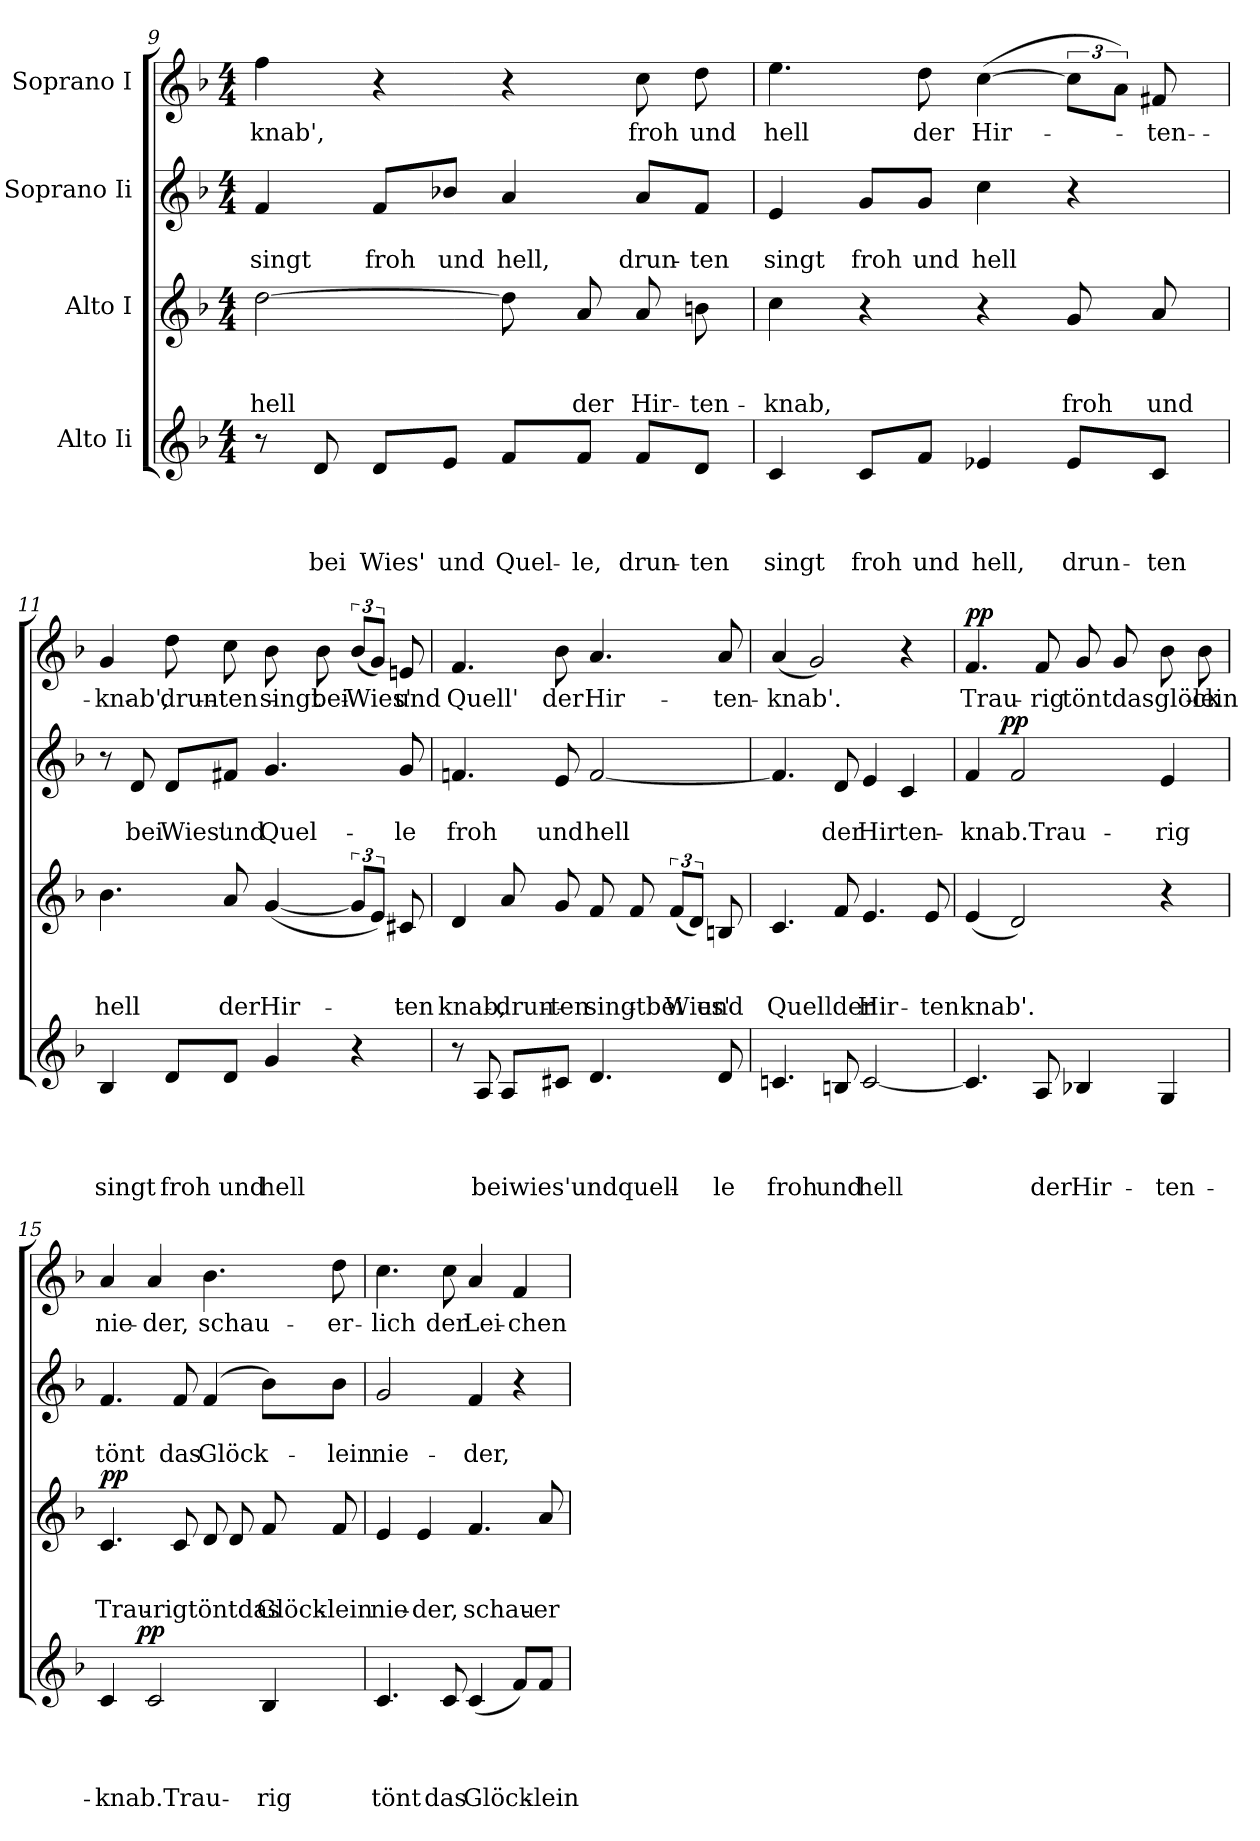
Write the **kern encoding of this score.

**kern	**text	**text	**text	**text	**dynam	**kern	**text	**text	**text	**dynam	**kern	**text	**text	**dynam	**kern	**text	**dynam
*part4	*part4	*part4	*part4	*part4	*part4	*part3	*part3	*part3	*part3	*part3	*part2	*part2	*part2	*part2	*part1	*part1	*part1
*staff4	*staff4	*staff4	*staff4	*staff4	*staff4	*staff3	*staff3	*staff3	*staff3	*staff3	*staff2	*staff2	*staff2	*staff2	*staff1	*staff1	*staff1
*I"Alto Ii	*	*	*	*	*	*I"Alto I	*	*	*	*	*I"Soprano Ii	*	*	*	*I"Soprano I	*	*
!!LO:LB:g=z
*clefG2	*	*	*	*	*	*clefG2	*	*	*	*	*clefG2	*	*	*	*clefG2	*	*
*k[b-]	*	*	*	*	*	*k[b-]	*	*	*	*	*k[b-]	*	*	*	*k[b-]	*	*
*F:	*	*	*	*	*	*F:	*	*	*	*	*F:	*	*	*	*F:	*	*
*M4/4	*	*	*	*	*	*M4/4	*	*	*	*	*M4/4	*	*	*	*M4/4	*	*
=9	=9	=9	=9	=9	=9	=9	=9	=9	=9	=9	=9	=9	=9	=9	=9	=9	=9
!	!	!	!	!	!	!	!	!	!LO:LY:b	!	!	!	!LO:LY:b	!	!	!LO:LY:b	!
8r	.	.	.	.	.	[>2dd\	.	.	hell	.	4f/	.	singt	.	4ff\	knab',	.
!	!	!	!	!LO:LY:b	!	!	!	!	!	!	!	!	!	!	!	!	!
8d/	.	.	.	bei	.	.	.	.	.	.	.	.	.	.	.	.	.
!	!	!	!	!LO:LY:b	!	!	!	!	!	!	!	!	!LO:LY:b	!	!	!	!
8d/L	.	.	.	Wies'	.	.	.	.	.	.	8f/L	.	froh	.	4r	.	.
!	!	!	!	!LO:LY:b	!	!	!	!	!	!	!	!	!LO:LY:b	!	!	!	!
8e/J	.	.	.	und	.	.	.	.	.	.	8b-X/J	.	und	.	.	.	.
!	!	!	!	!LO:LY:b	!	!	!	!	!	!	!	!	!LO:LY:b	!	!	!	!
8f/L	.	.	.	Quel-	.	8dd\]	.	.	.	.	4a/	.	hell,	.	4r	.	.
!	!	!	!	!LO:LY:b	!	!	!	!	!LO:LY:b	!	!	!	!	!	!	!	!
8f/J	.	.	.	-le,	.	8a/	.	.	der	.	.	.	.	.	.	.	.
!	!	!	!	!LO:LY:b	!	!	!	!	!LO:LY:b	!	!	!	!LO:LY:b	!	!	!LO:LY:b	!
8f/L	.	.	.	drun-	.	8a/	.	.	Hir-	.	8a/L	.	drun-	.	8cc\	froh	.
!	!	!	!	!LO:LY:b	!	!	!	!	!LO:LY:b	!	!	!	!LO:LY:b	!	!	!LO:LY:b	!
8d/J	.	.	.	-ten	.	8bn\	.	.	-ten-	.	8f/J	.	-ten	.	8dd\	und	.
=10	=10	=10	=10	=10	=10	=10	=10	=10	=10	=10	=10	=10	=10	=10	=10	=10	=10
!	!	!	!	!LO:LY:b	!	!	!	!	!LO:LY:b	!	!	!	!LO:LY:b	!	!	!LO:LY:b	!
*	*	*	*	*	*	*	*	*	*	*	*	*	*	*	*^	*	*
4c/	.	.	.	singt	.	4cc\	.	.	-knab,	.	4e/	.	singt	.	4.ee\	2..ryy	hell	.
!	!	!	!	!LO:LY:b	!	!	!	!	!	!	!	!	!LO:LY:b	!	!	!	!	!
8c/L	.	.	.	froh	.	4r	.	.	.	.	8g/L	.	froh	.	.	.	.	.
!	!	!	!	!LO:LY:b	!	!	!	!	!	!	!	!	!LO:LY:b	!	!	!	!LO:LY:b	!
8f/J	.	.	.	und	.	.	.	.	.	.	8g/J	.	und	.	8dd\	.	der	.
!	!	!	!	!LO:LY:b	!	!	!	!	!	!	!	!	!LO:LY:b	!	!	!	!LO:LY:b	!
4e-X/	.	.	.	hell,	.	4r	.	.	.	.	4cc\	.	hell	.	(>[>4cc\	.	Hir-	.
!	!	!	!	!LO:LY:b	!	!	!	!	!LO:LY:b	!	!	!	!	!	!	!	!	!
8e-/L	.	.	.	drun-	.	8g/	.	.	froh	.	4r	.	.	.	12cc\L]	.	.	.
.	.	.	.	.	.	.	.	.	.	.	.	.	.	.	12a\J)	.	.	.
!	!	!	!	!LO:LY:b	!	!	!	!	!LO:LY:b	!	!	!	!	!	!	!	!LO:LY:b	!
8c/J	.	.	.	-ten	.	8a/	.	.	und	.	.	.	.	.	.	8f#X/	-ten-	.
.	.	.	.	.	.	.	.	.	.	.	.	.	.	.	12ryy	.	.	.
=11	=11	=11	=11	=11	=11	=11	=11	=11	=11	=11	=11	=11	=11	=11	=11	=11	=11	=11
!	!	!	!	!LO:LY:b	!	!	!	!	!LO:LY:b	!	!	!	!	!	!	!	!LO:LY:b	!
*	*	*	*	*	*	*^	*	*	*	*	*	*	*	*	*	*	*	*
4B-/	.	.	.	singt	.	4.b-\	2..ryy	.	.	hell	.	8r	.	.	.	4g/	2..ryy	-knab',	.
!	!	!	!	!	!	!	!	!	!	!	!	!	!	!LO:LY:b	!	!	!	!	!
.	.	.	.	.	.	.	.	.	.	.	.	8d/	.	bei	.	.	.	.	.
!	!	!	!	!LO:LY:b	!	!	!	!	!	!	!	!	!	!LO:LY:b	!	!	!	!LO:LY:b	!
8d/L	.	.	.	froh	.	.	.	.	.	.	.	8d/L	.	Wies'	.	8dd\	.	drun-	.
!	!	!	!	!LO:LY:b	!	!	!	!	!	!LO:LY:b	!	!	!	!LO:LY:b	!	!	!	!LO:LY:b	!
8d/J	.	.	.	und	.	8a/	.	.	.	der	.	8f#X/J	.	und	.	8cc\	.	-ten	.
!	!	!	!	!LO:LY:b	!	!	!	!	!	!LO:LY:b	!	!	!	!LO:LY:b	!	!	!	!LO:LY:b	!
4g/	.	.	.	hell	.	(<[<4g/	.	.	.	Hir-	.	4.g/	.	Quel-	.	8b-\	.	singt	.
!	!	!	!	!	!	!	!	!	!	!	!	!	!	!	!	!	!	!LO:LY:b	!
.	.	.	.	.	.	.	.	.	.	.	.	.	.	.	.	8b-\	.	bei	.
!	!	!	!	!	!	!	!	!	!	!	!	!	!	!	!	!	!	!LO:LY:b	!
4r	.	.	.	.	.	12g/L]	.	.	.	.	.	.	.	.	.	(<12b-/L	.	Wies'	.
.	.	.	.	.	.	12e/J)	.	.	.	.	.	.	.	.	.	12g/J)	.	.	.
!	!	!	!	!	!	!	!	!	!	!LO:LY:b	!	!	!	!LO:LY:b	!	!	!	!LO:LY:b	!
.	.	.	.	.	.	.	8c#X/	.	.	-ten-	.	8g/	.	-le	.	.	8en/	und	.
.	.	.	.	.	.	12ryy	.	.	.	.	.	.	.	.	.	12ryy	.	.	.
*	*	*	*	*	*	*	*	*	*	*	*	*	*	*	*	*v	*v	*	*
!!LO:PB:g=z
=12	=12	=12	=12	=12	=12	=12	=12	=12	=12	=12	=12	=12	=12	=12	=12	=12	=12	=12
!	!	!	!	!	!	!	!	!	!	!LO:LY:b	!	!	!	!LO:LY:b	!	!	!LO:LY:b	!
8r	.	.	.	.	.	4d/	2..ryy	.	.	-knab,	.	4.fn/	.	froh	.	4.f/	Quell'	.
!	!	!	!	!LO:LY:b	!	!	!	!	!	!	!	!	!	!	!	!	!	!
8A/	.	.	.	beiwies'undquell-	.	.	.	.	.	.	.	.	.	.	.	.	.	.
!	!	!	!	!	!	!	!	!	!	!LO:LY:b	!	!	!	!	!	!	!	!
8A/L	.	.	.	.	.	8a/	.	.	.	drun-	.	.	.	.	.	.	.	.
!	!	!	!	!	!	!	!	!	!	!LO:LY:b	!	!	!	!LO:LY:b	!	!	!LO:LY:b	!
8c#X/J	.	.	.	.	.	8g/	.	.	.	-ten	.	8e/	.	und	.	8b-\	der	.
!	!	!	!	!	!	!	!	!	!	!LO:LY:b	!	!	!	!LO:LY:b	!	!	!LO:LY:b	!
4.d/	.	.	.	.	.	8f/	.	.	.	singtbei	.	[<2f/	.	hell	.	4.a/	Hir-	.
.	.	.	.	.	.	8f/	.	.	.	.	.	.	.	.	.	.	.	.
!	!	!	!	!	!	!	!	!	!	!LO:LY:b	!	!	!	!	!	!	!	!
.	.	.	.	.	.	(<12f/L	.	.	.	Wies'	.	.	.	.	.	.	.	.
.	.	.	.	.	.	12d/J)	.	.	.	.	.	.	.	.	.	.	.	.
!	!	!	!	!LO:LY:b	!	!	!	!	!	!LO:LY:b	!	!	!	!	!	!	!LO:LY:b	!
8d/	.	.	.	-le	.	.	8Bn/	.	.	und	.	.	.	.	.	8a/	-ten-	.
.	.	.	.	.	.	12ryy	.	.	.	.	.	.	.	.	.	.	.	.
*	*	*	*	*	*	*v	*v	*	*	*	*	*	*	*	*	*	*	*
=13	=13	=13	=13	=13	=13	=13	=13	=13	=13	=13	=13	=13	=13	=13	=13	=13	=13
!	!	!	!	!LO:LY:b	!	!	!	!	!LO:LY:b	!	!	!	!	!	!	!LO:LY:b	!
4.cn/	.	.	.	froh	.	4.c/	.	.	Quellder	.	4.f/]	.	.	.	(<4a/	-knab'.	.
.	.	.	.	.	.	.	.	.	.	.	.	.	.	.	2g/)	.	.
!	!	!	!	!LO:LY:b	!	!	!	!	!	!	!	!	!LO:LY:b	!	!	!	!
8Bn/	.	.	.	und	.	8f/	.	.	.	.	8d/	.	der	.	.	.	.
!	!	!	!	!LO:LY:b	!	!	!	!	!LO:LY:b	!	!	!	!LO:LY:b	!	!	!	!
[<2c/	.	.	.	hell	.	4.e/	.	.	Hir-	.	4e/	.	Hirten-	.	.	.	.
.	.	.	.	.	.	.	.	.	.	.	4c/	.	.	.	4r	.	.
!	!	!	!	!	!	!	!	!	!LO:LY:b	!	!	!	!	!	!	!	!
.	.	.	.	.	.	8e/	.	.	-ten	.	.	.	.	.	.	.	.
=14	=14	=14	=14	=14	=14	=14	=14	=14	=14	=14	=14	=14	=14	=14	=14	=14	=14
!	!	!	!	!	!	!	!	!	!LO:LY:b	!	!	!	!LO:LY:b	!	!	!LO:LY:b	!LO:DY:a
*	*	*	*	*	*	*	*	*	*	*	*^	*	*	*	*	*	*
4.c/]	.	.	.	.	.	(<4e/	.	.	knab'.	.	4f/	8..ryy	.	-knab.Trau-	.	4.f/	Trau-	pp
!	!	!	!	!	!	!	!	!	!	!	!	!	!	!	!LO:DY:a	!	!	!
.	.	.	.	.	.	.	.	.	.	.	.	2ryy	.	.	pp	.	.	.
.	.	.	.	.	.	2d/)	.	.	.	.	2f/	.	.	.	.	.	.	.
!	!	!	!	!LO:LY:b	!	!	!	!	!	!	!	!	!	!	!	!	!LO:LY:b	!
8A/	.	.	.	der	.	.	.	.	.	.	.	.	.	.	.	8f/	-rig	.
!	!	!	!	!LO:LY:b	!	!	!	!	!	!	!	!	!	!	!	!	!LO:LY:b	!
4B-X/	.	.	.	Hir-	.	.	.	.	.	.	.	.	.	.	.	8g/	töntdasglöck-	.
.	.	.	.	.	.	.	.	.	.	.	.	.	.	.	.	8g/	.	.
.	.	.	.	.	.	.	.	.	.	.	.	4ryy	.	.	.	.	.	.
!	!	!	!	!LO:LY:b	!	!	!	!	!	!	!	!	!	!LO:LY:b	!	!	!	!
4G/	.	.	.	-ten-	.	4r	.	.	.	.	4e/	.	.	-rig	.	8b-\	.	.
!	!	!	!	!	!	!	!	!	!	!	!	!	!	!	!	!	!LO:LY:b	!
.	.	.	.	.	.	.	.	.	.	.	.	.	.	.	.	8b-\	-lein	.
.	.	.	.	.	.	.	.	.	.	.	.	32ryy	.	.	.	.	.	.
=15	=15	=15	=15	=15	=15	=15	=15	=15	=15	=15	=15	=15	=15	=15	=15	=15	=15	=15
!	!	!	!	!LO:LY:b	!	!	!	!	!LO:LY:b	!LO:DY:a	!	!	!	!LO:LY:b	!	!	!LO:LY:b	!
*^	*	*	*	*	*	*	*	*	*	*	*v	*v	*	*	*	*	*	*
4c/	8..ryy	.	.	.	-knab.Trau-	.	4.c/	.	.	Trau-	pp	4.f/	.	tönt	.	4a/	nie-	.
!	!	!	!	!	!	!LO:DY:a	!	!	!	!	!	!	!	!	!	!	!	!
.	2ryy	.	.	.	.	pp	.	.	.	.	.	.	.	.	.	.	.	.
!	!	!	!	!	!	!	!	!	!	!	!	!	!	!	!	!	!LO:LY:b	!
2c/	.	.	.	.	.	.	.	.	.	.	.	.	.	.	.	4a/	-der,	.
!	!	!	!	!	!	!	!	!	!	!LO:LY:b	!	!	!	!LO:LY:b	!	!	!	!
.	.	.	.	.	.	.	8c/	.	.	-rigtöntdas	.	8f/	.	das	.	.	.	.
!	!	!	!	!	!	!	!	!	!	!	!	!	!	!LO:LY:b	!	!	!LO:LY:b	!
.	.	.	.	.	.	.	8d/	.	.	.	.	(4f/	.	Glöck-	.	4.b-\	schau-	.
.	.	.	.	.	.	.	8d/	.	.	.	.	.	.	.	.	.	.	.
.	4ryy	.	.	.	.	.	.	.	.	.	.	.	.	.	.	.	.	.
!	!	!	!	!	!LO:LY:b	!	!	!	!	!LO:LY:b	!	!	!	!	!	!	!	!
4B-/	.	.	.	.	-rig	.	8f/	.	.	Glöck-	.	8b-\L)	.	.	.	.	.	.
!	!	!	!	!	!	!	!	!	!	!LO:LY:b	!	!	!	!LO:LY:b	!	!	!LO:LY:b	!
.	.	.	.	.	.	.	8f/	.	.	-lein	.	8b-\J	.	-lein	.	8dd\	-er-	.
.	32ryy	.	.	.	.	.	.	.	.	.	.	.	.	.	.	.	.	.
!!LO:LB:g=z
=16	=16	=16	=16	=16	=16	=16	=16	=16	=16	=16	=16	=16	=16	=16	=16	=16	=16	=16
!	!	!	!	!	!LO:LY:b	!	!	!	!	!LO:LY:b	!	!	!	!LO:LY:b	!	!	!LO:LY:b	!
*v	*v	*	*	*	*	*	*	*	*	*	*	*	*	*	*	*	*	*
4.c/	.	.	.	tönt	.	4e/	.	.	nie-	.	2g/	.	nie-	.	4.cc\	-lich	.
!	!	!	!	!	!	!	!	!	!LO:LY:b	!	!	!	!	!	!	!	!
.	.	.	.	.	.	4e/	.	.	-der,	.	.	.	.	.	.	.	.
!	!	!	!	!LO:LY:b	!	!	!	!	!	!	!	!	!	!	!	!LO:LY:b	!
8c/	.	.	.	das	.	.	.	.	.	.	.	.	.	.	8cc\	der	.
!	!	!	!	!LO:LY:b	!	!	!	!	!LO:LY:b	!	!	!	!LO:LY:b	!	!	!LO:LY:b	!
(<4c/	.	.	.	Glöck-	.	4.f/	.	.	schau-	.	4f/	.	-der,	.	4a/	Lei-	.
!	!	!	!	!	!	!	!	!	!	!	!	!	!	!	!	!LO:LY:b	!
8f/L)	.	.	.	.	.	.	.	.	.	.	4r	.	.	.	4f/	-chen-	.
!	!	!	!	!LO:LY:b	!	!	!	!	!LO:LY:b	!	!	!	!	!	!	!	!
8f/J	.	.	.	-lein	.	8a/	.	.	-er-	.	.	.	.	.	.	.	.
=	=	=	=	=	=	=	=	=	=	=	=	=	=	=	=	=	=
*-	*-	*-	*-	*-	*-	*-	*-	*-	*-	*-	*-	*-	*-	*-	*-	*-	*-
